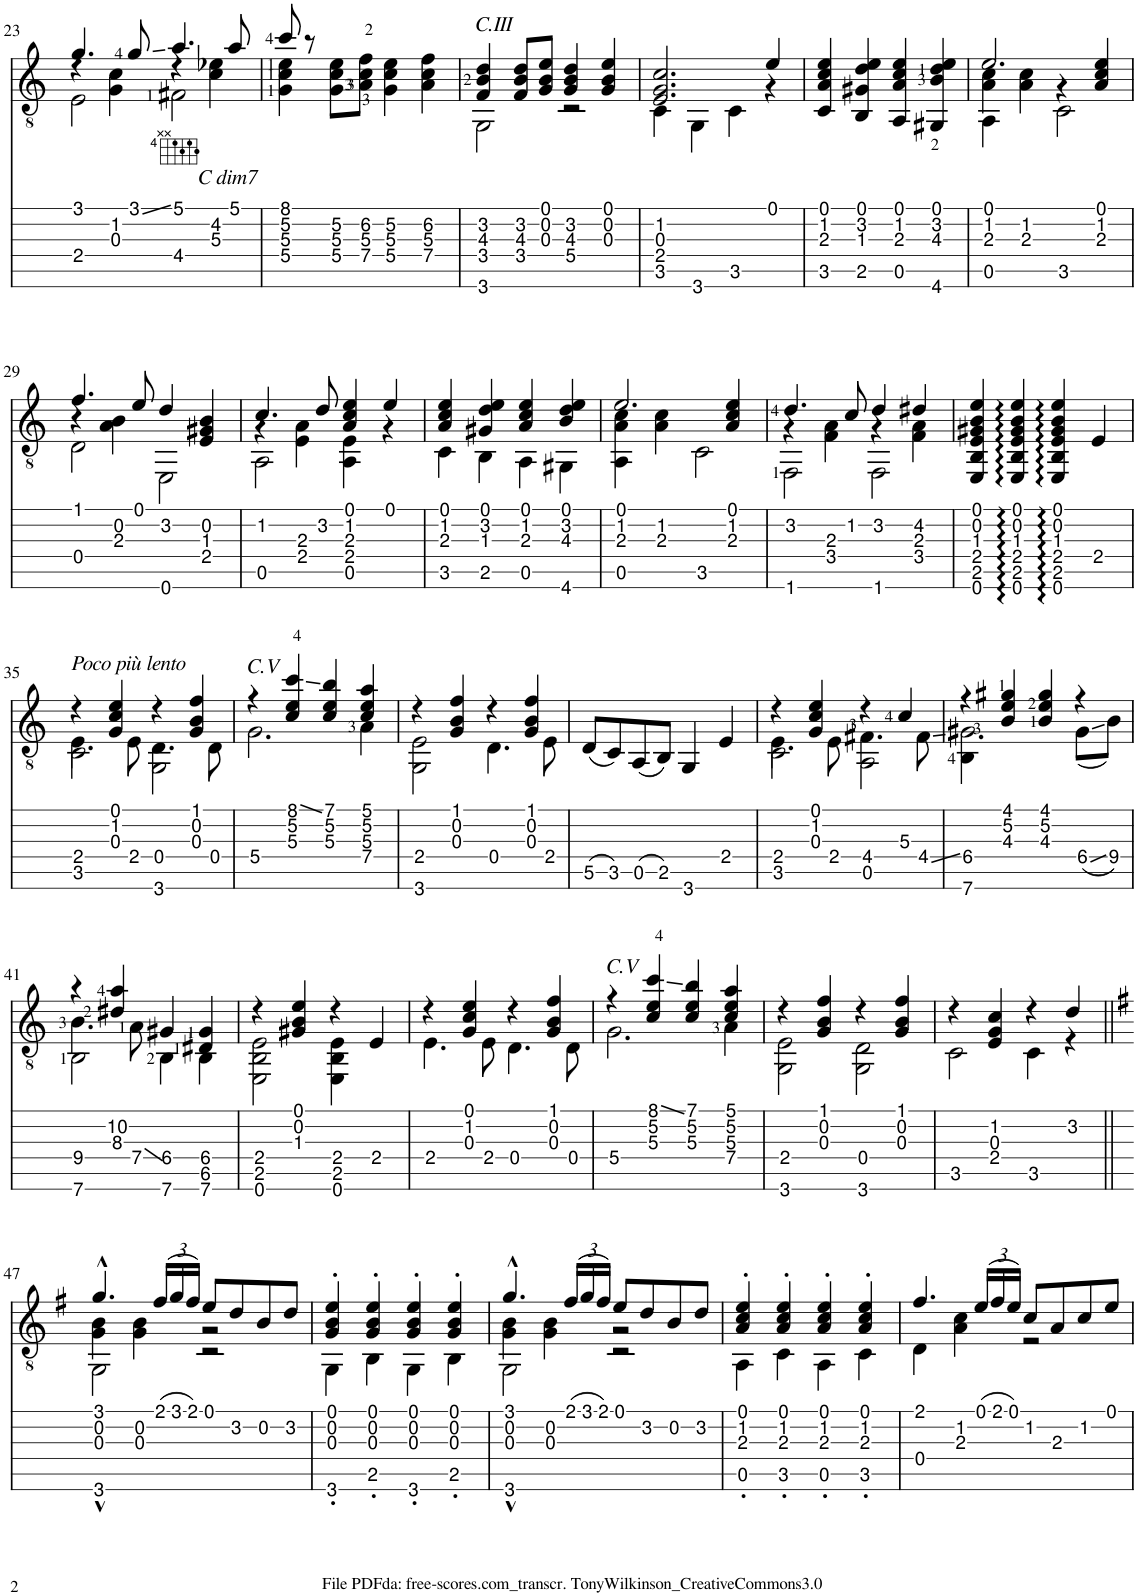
**kern	**kern
*part1	*part1
*staff2	*staff1
*I"Guitar	*
*I'Guit.	*
!!LO:PB:g=z
*	*clefGv2
*k[]	*k[]
*M4/4	*M4/4
*met(c)	*met(c)
=23	=23
*^	*^
*	*^	*	*^
4.g	4r	2E	4.g/	4r	2E\
.	4G 4c	.	.	4G\ 4c\	.
8g	.	.	8g/	.	.
4.a	4r	2F#	4.a/	4r	2F#X\
!	!LO:TX:a:i:t=C dim7	!	!	!	!
.	4c 4e-	.	.	4c\ 4e-X\	.
8a	.	.	8a/	.	.
*	*v	*v	*	*	*
*	*	*	*v	*v
=24	=24	=24	=24
8cc	4G 4c 4e	8cc/	4G\ 4c\ 4e\
8r	.	8r	.
8G\ 8c\ 8e\L	2.ryy	8G\ 8c\ 8e\L	2.ryy
8A\ 8c\ 8f\J	.	8A\ 8c\ 8f\J	.
4G 4c 4e	.	4G\ 4c\ 4e\	.
4A 4c 4f	.	4A\ 4c\ 4f\	.
=25	=25	=25	=25
!	!	!LO:TX:a:i:t=C.III	!
4F 4B 4d	2GG	4F/ 4B/ 4d/	2GG\
8F\ 8B\ 8d\L	.	8F/ 8B/ 8d/L	.
8G\ 8B\ 8e\J	.	8G/ 8B/ 8e/J	.
4G 4B 4d	2r	4G/ 4B/ 4d/	2r
4G 4B 4e	.	4G/ 4B/ 4e/	.
=26	=26	=26	=26
2.E 2.G 2.c	4C	2.E/ 2.G/ 2.c/	4C\
.	4GG	.	4GG\
.	4C	.	4C\
4e	4r	4e/	4r
*v	*v	*	*
*	*v	*v
=27	=27
4C 4A 4c 4e	4C/ 4A/ 4c/ 4e/
4BB 4G# 4d 4e	4BB/ 4G#X/ 4d/ 4e/
4AA 4A 4c 4e	4AA/ 4A/ 4c/ 4e/
4GG# 4B 4d 4e	4GG#X/ 4B/ 4d/ 4e/
=28	=28
*^	*^
*	*^	*	*^
2.e	4A 4c	4AA	2.e/	4A\ 4c\	4AA\
.	4A 4c	4ryy	.	4A\ 4c\	4ryy
.	4r	2C	.	4r	2C\
4A 4c 4e	4ryy	.	4A/ 4c/ 4e/	4ryy	.
!!LO:LB:g=z	!!	!!
=29	=29	=29	=29	=29	=29
4.f	4r	2D	4.f/	4r	2D\
.	4A 4B	.	.	4A\ 4B\	.
8e	.	.	8e/	.	.
4d	2ryy	2EE	4d/	2ryy	2EE\
4E 4G# 4B	.	.	4E/ 4G#X/ 4B/	.	.
=30	=30	=30	=30	=30	=30
4.c	4r	2AA	4.c/	4r	2AA\
.	4E 4A	.	.	4E\ 4A\	.
8d	.	.	8d/	.	.
4A 4c 4e	4AA 4E	2ryy	4A/ 4c/ 4e/	4AA\ 4E\	2ryy
4e	4r	.	4e/	4r	.
*	*v	*v	*	*	*
*	*	*	*v	*v
=31	=31	=31	=31
4A 4c 4e	4C	4A/ 4c/ 4e/	4C\
4G# 4d 4e	4BB	4G#X/ 4d/ 4e/	4BB\
4A 4c 4e	4AA	4A/ 4c/ 4e/	4AA\
4B 4d 4e	4GG#	4B/ 4d/ 4e/	4GG#X\
=32	=32	=32	=32
2.e	4AA 4A 4c	2.e/	4AA\ 4A\ 4c\
.	4A 4c	.	4A\ 4c\
.	2C	.	2C\
4A 4c 4e	.	4A/ 4c/ 4e/	.
=33	=33	=33	=33
*	*^	*	*^
4.d	4r	2FF	4.d/	4r	2FF\
.	4F 4A	.	.	4F\ 4A\	.
8c	.	.	8c/	.	.
4d	4r	2FF	4d/	4r	2FF\
4d#	4F 4A	.	4d#X/	4F\ 4A\	.
*v	*v	*v	*	*	*
*	*v	*v	*v
=34	=34
4EE 4BB 4E 4G# 4B 4e	4EE/ 4BB/ 4E/ 4G#X/ 4B/ 4e/
4EE: 4BB: 4E: 4G#: 4B: 4e:	4EE/: 4BB/: 4E/: 4G#/: 4B/: 4e/:
4EE: 4BB: 4E: 4G#: 4B: 4e:	4EE/: 4BB/: 4E/: 4G#/: 4B/: 4e/:
4E	4E/
!!LO:LB:g=z
=35	=35
*^	*^
*	*^	*	*^
!	!	!	!LO:TX:a:i:t=Poco più lento	!	!
4r	4.E	2C	4r	4.E\	2C\
4G 4c 4e	.	.	4G/ 4c/ 4e/	.	.
.	8E	.	.	8E\	.
4r	4.D	2GG	4r	4.D\	2GG\
4G 4B 4f	.	.	4G/ 4B/ 4f/	.	.
.	8D	.	.	8D\	.
*	*v	*v	*	*	*
*	*	*	*v	*v
=36	=36	=36	=36
!	!	!LO:TX:a:i:t=C.V	!
4r	2.G	4r	2.G\
4c 4e 4cc	.	4c/ 4e/ 4cc/	.
4c 4e 4b	.	4c/ 4e/ 4b/	.
4c 4e 4a	4A	4c/ 4e/ 4a/	4A\
=37	=37	=37	=37
*	*^	*	*^
4r	2E	2GG	4r	2E\	2GG\
4G 4B 4f	.	.	4G/ 4B/ 4f/	.	.
4r	4.D	2ryy	4r	4.D\	2ryy
4G 4B 4f	.	.	4G/ 4B/ 4f/	.	.
.	8E	.	.	8E\	.
*v	*v	*v	*	*	*
*	*v	*v	*v
=38	=38
8DL	(8D/L
8CJ	8C/)
8AAL	(8AA/
8BBJ	8BB/J)
4GG	4GG/
4E	4E/
=39	=39
*^	*^
*	*^	*	*^
4r	4.E	2C	4r	4.E\	2C\
4G 4c 4e	.	.	4G/ 4c/ 4e/	.	.
.	8E	.	.	8E\	.
4r	4.F#	2AA	4r	4.F#X\	2AA\
4c	.	.	4c/	.	.
.	8F#	.	.	8F#\	.
=40	=40	=40	=40	=40	=40
4r	2.G#	4BB	4r	2.G#X\	4BB\
4B 4e 4g#	.	2.ryy	4B/ 4e/ 4g#X/	.	2.ryy
4B 4e 4g#	.	.	4B/ 4e/ 4g#/	.	.
4r	8G#L	.	4r	(8G#\L	.
.	8BJ	.	.	8B\J)	.
!!LO:LB:g=z	!!	!!
=41	=41	=41	=41	=41	=41
4r	4.B	2BB	4r	4.B\	2BB\
4d# 4a	.	.	4d#X/ 4a/	.	.
.	8A	.	.	8A\	.
4G#	4BB	2ryy	4G#X/	4BB\	2ryy
4D# 4G#	4BB	.	4D#X/ 4G#/	4BB\	.
*	*v	*v	*	*	*
*	*	*	*v	*v
=42	=42	=42	=42
4r	2EE 2BB 2E	4r	2EE\ 2BB\ 2E\
4G# 4B 4e	.	4G#X/ 4B/ 4e/	.
4r	4EE 4BB 4E	4r	4EE\ 4BB\ 4E\
4E	4ryy	4E/	4ryy
=43	=43	=43	=43
4r	4.E	4r	4.E\
4G 4c 4e	.	4G/ 4c/ 4e/	.
.	8E	.	8E\
4r	4.D	4r	4.D\
4G 4B 4f	.	4G/ 4B/ 4f/	.
.	8D	.	8D\
=44	=44	=44	=44
!	!	!LO:TX:a:i:t=C.V	!
4r	2.G	4r	2.G\
4c 4e 4cc	.	4c/ 4e/ 4cc/	.
4c 4e 4b	.	4c/ 4e/ 4b/	.
4c 4e 4a	4A	4c/ 4e/ 4a/	4A\
=45	=45	=45	=45
4r	2GG 2E	4r	2GG\ 2E\
4G 4B 4f	.	4G/ 4B/ 4f/	.
4r	2GG 2D	4r	2GG\ 2D\
4G 4B 4f	.	4G/ 4B/ 4f/	.
=46	=46	=46	=46
4r	2C	4r	2C\
4E 4G 4c	.	4E/ 4G/ 4c/	.
4r	4C	4r	4C\
4d	4r	4d/	4r
*v	*v	*	*
*	*v	*v
!!LO:LB:g=z
=47||	=47||
*k[f#]	*k[f#]
*^	*^
*	*^	*	*^
4.g^^	4G 4B	2GG	4.g^^/	4G\ 4B\	2GG\
.	4G 4B	.	.	4G\ 4B\	.
*Xbrackettup	*	*	*Xbrackettup	*	*
24f#LL	.	.	(24f#/LL	.	.
24g	.	.	24g/	.	.
24f#JJ	.	.	24f#/JJ)	.	.
8eL	2r	2r	8e/L	2r	2r
8dJ	.	.	8d/	.	.
8BL	.	.	8B/	.	.
8dJ	.	.	8d/J	.	.
*	*v	*v	*	*	*
*	*	*	*v	*v
=48	=48	=48	=48
4G' 4B' 4e'	4GG	4G/' 4B/' 4e/'	4GG\
4G' 4B' 4e'	4BB	4G/' 4B/' 4e/'	4BB\
4G' 4B' 4e'	4GG	4G/' 4B/' 4e/'	4GG\
4G' 4B' 4e'	4BB	4G/' 4B/' 4e/'	4BB\
=49	=49	=49	=49
*	*^	*	*^
4.g^^	4G 4B	2GG	4.g^^/	4G\ 4B\	2GG\
.	4G 4B	.	.	4G\ 4B\	.
24f#LL	.	.	(24f#/LL	.	.
24g	.	.	24g/	.	.
24f#JJ	.	.	24f#/JJ)	.	.
8eL	2r	2r	8e/L	2r	2r
8dJ	.	.	8d/	.	.
8BL	.	.	8B/	.	.
8dJ	.	.	8d/J	.	.
*	*v	*v	*	*	*
*	*	*	*v	*v
=50	=50	=50	=50
4A' 4c' 4e'	4AA	4A/' 4c/' 4e/'	4AA\
4A' 4c' 4e'	4C	4A/' 4c/' 4e/'	4C\
4A' 4c' 4e'	4AA	4A/' 4c/' 4e/'	4AA\
4A' 4c' 4e'	4C	4A/' 4c/' 4e/'	4C\
=51	=51	=51	=51
4.f#	4D	4.f#/	4D\
.	4A 4c	.	4A\ 4c\
24eLL	.	(24e/LL	.
24f#	.	24f#/	.
24eJJ	.	24e/JJ)	.
8cL	2r	8c/L	2r
8AJ	.	8A/	.
8cL	.	8c/	.
8eJ	.	8e/J	.
*v	*v	*	*
*	*v	*v
=	=
*-	*-
